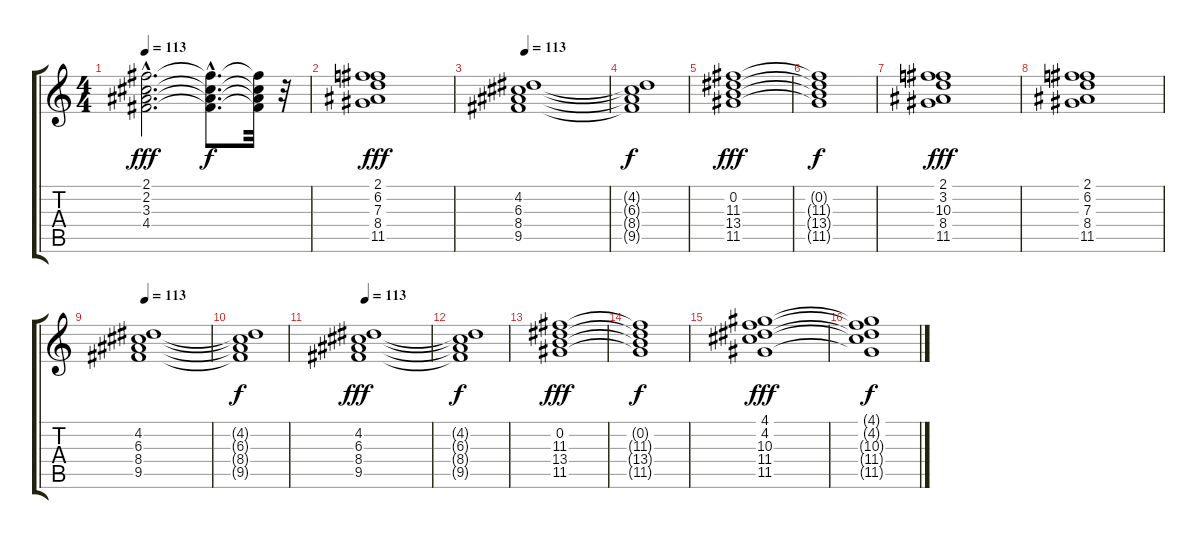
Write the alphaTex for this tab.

\track "" {instrument electricbassfinger}
\staff {score tabs}
\tuning (E4 B3 G3 D3 A2 E2) {hide}
\ts (4 4)
\tempo 113
\clef g2
\ks c
(2.1{hac} 2.2{hac} 3.3{hac} 4.4{hac}).2{d dy fff} (2.1{hac t} 2.2{hac t} 3.3{hac t} 4.4{hac t}).8{d dy f} (2.1{t} 2.2{t} 3.3{t} 4.4{t}).32 r.32 |
(2.1 6.2 7.3 8.4 11.5).1{dy fff} |
\tempo 113
(4.2 6.3 8.4 9.5).1 |
(4.2{t} 6.3{t} 8.4{t} 9.5{t}).1{dy f} |
(0.2 11.3 13.4 11.5).1{dy fff} |
(0.2{t} 11.3{t} 13.4{t} 11.5{t}).1{dy f} |
(2.1 3.2 10.3 8.4 11.5).1{dy fff} |
(2.1 6.2 7.3 8.4 11.5).1 |
\tempo 113
(4.2 6.3 8.4 9.5).1 |
(4.2{t} 6.3{t} 8.4{t} 9.5{t}).1{dy f} |
\tempo 113
(4.2 6.3 8.4 9.5).1{dy fff} |
(4.2{t} 6.3{t} 8.4{t} 9.5{t}).1{dy f} |
(0.2 11.3 13.4 11.5).1{dy fff} |
(0.2{t} 11.3{t} 13.4{t} 11.5{t}).1{dy f} |
(4.1 4.2 10.3 11.4 11.5).1{dy fff} |
(4.1{t} 4.2{t} 10.3{t} 11.4{t} 11.5{t}).1{dy f}
